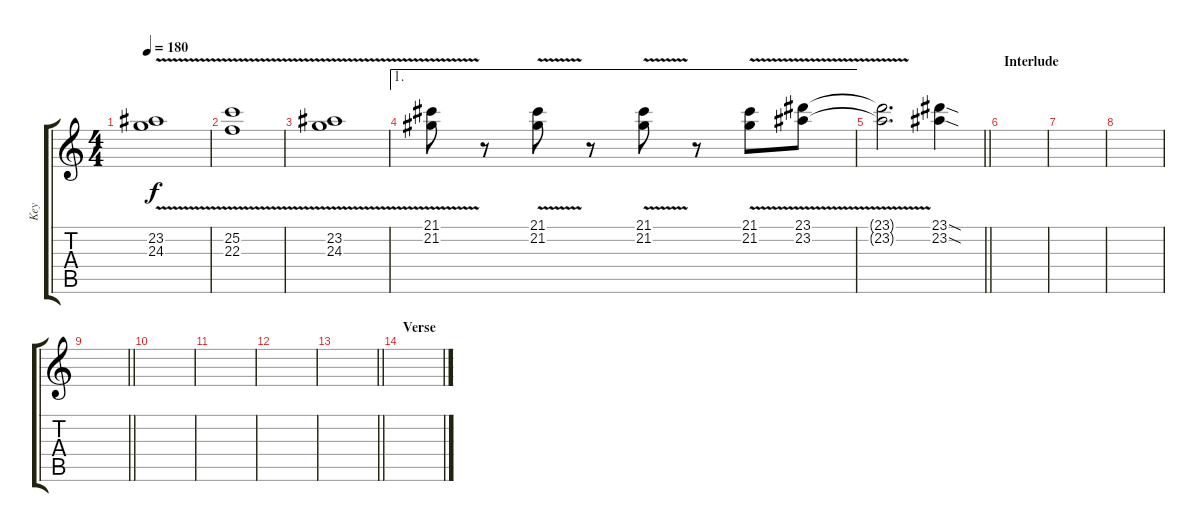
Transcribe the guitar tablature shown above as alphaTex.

\track ("Key" "Key") {instrument drawbarorgan}
\staff {score tabs}
\tuning (E4 B3 G3 D3 A2 E2) {hide}
\ts (4 4)
\tempo 180
\clef g2
\ks c
(23.2 24.3{v}).1{dy f} |
(25.2{v} 22.3{v}).1 |
(23.2{v} 24.3{v}).1 |
\ae 1
(21.1{v} 21.2{v}).8 r.8 (21.1{v} 21.2{v}).8 r.8 (21.1{v} 21.2{v}).8 r.8 (21.1{v} 21.2{v}).8 (23.1{v} 23.2{v}).8 |
\barLineRight lightlight
(23.1{t} 23.2{t}).2{d} (23.1{sod} 23.2{sod}).4 |
\section ("" "Interlude")
|
|
|
\barLineRight lightlight
|
|
|
|
\barLineRight lightlight
|
\section ("" "Verse")
